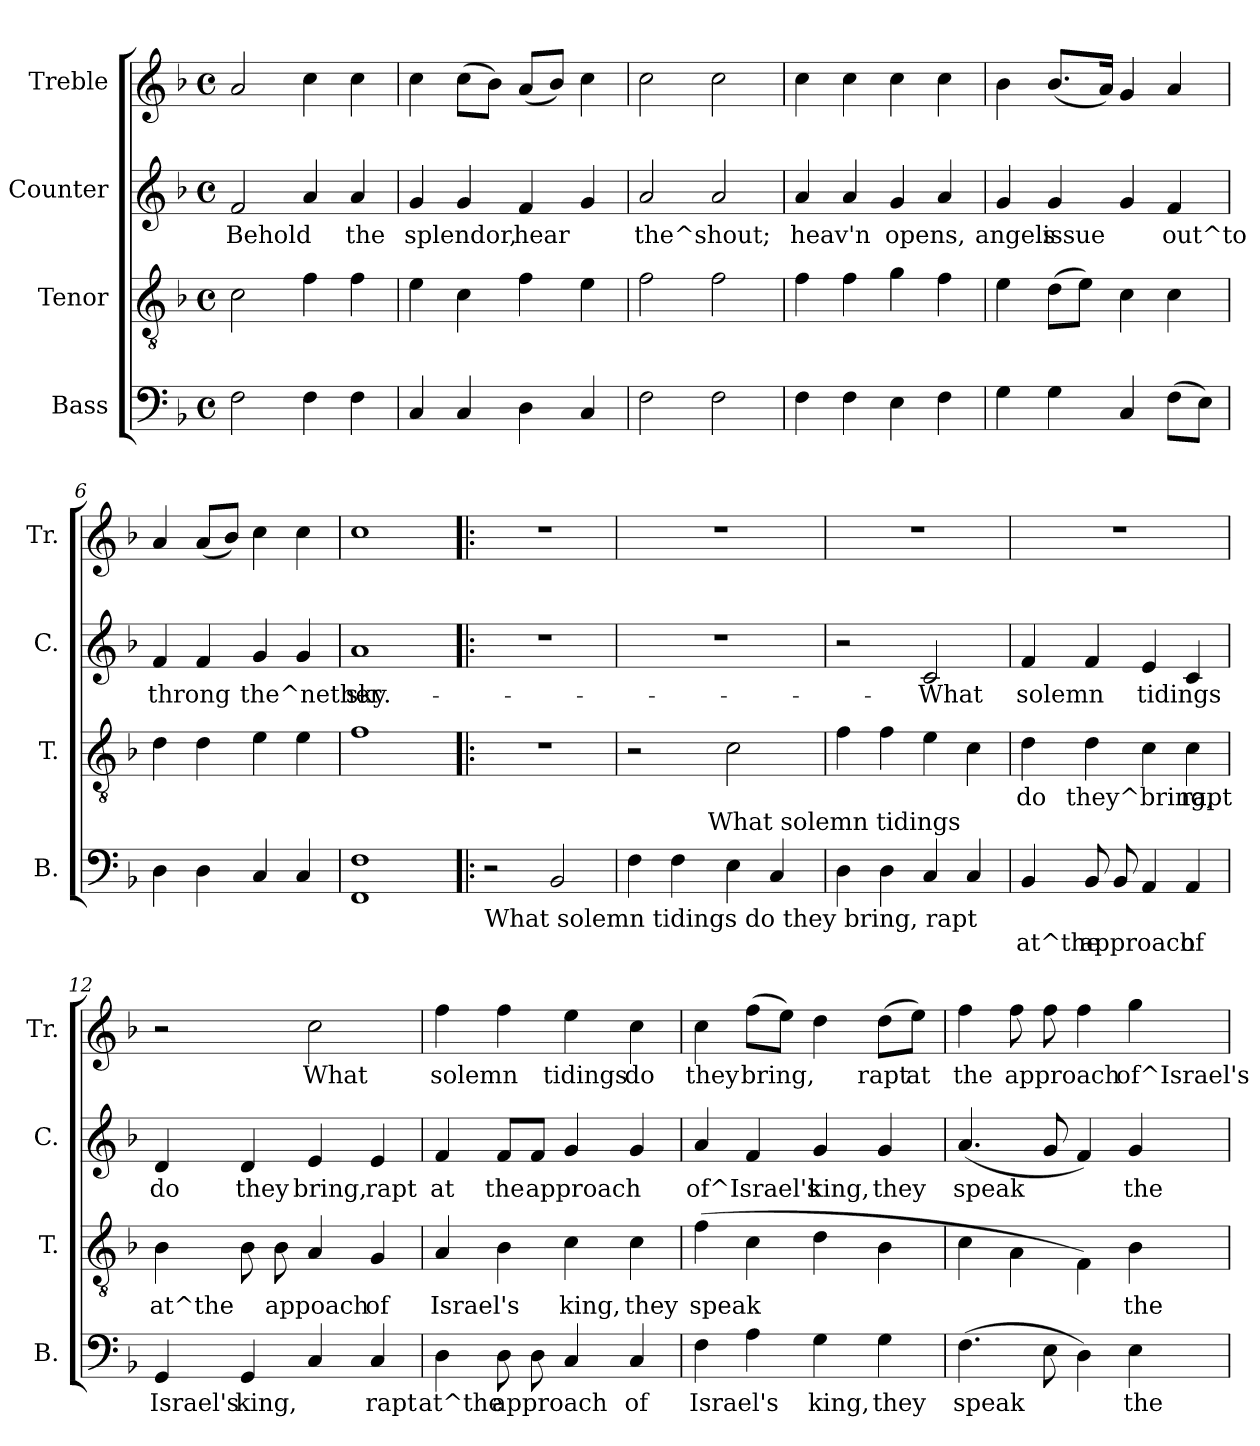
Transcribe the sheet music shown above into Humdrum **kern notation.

**kern	**text	**kern	**text	**kern	**text	**kern	**text
*part4	*part4	*part3	*part3	*part2	*part2	*part1	*part1
*staff4	*staff4	*staff3	*staff3	*staff2	*staff2	*staff1	*staff1
*I"Bass	*	*I"Tenor	*	*I"Counter	*	*I"Treble	*
*I'B.	*	*I'T.	*	*I'C.	*	*I'Tr.	*
!!LO:PB:g=z
*stria5	*	*stria5	*	*stria5	*	*stria5	*
*clefF4	*	*clefGv2	*	*clefG2	*	*clefG2	*
*k[b-]	*	*k[b-]	*	*k[b-]	*	*k[b-]	*
*F:	*	*F:	*	*F:	*	*F:	*
*M4/4	*	*M4/4	*	*M4/4	*	*M4/4	*
*met(c)	*	*met(c)	*	*met(c)	*	*met(c)	*
=1	=1	=1	=1	=1	=1	=1	=1
!	!LO:LY:b:rj	!	!LO:LY:b:rj	!	!LO:LY:b	!	!LO:LY:b:cj
2F\	.	2c\	.	2f/	Behold	2a/	.
!	!LO:LY:b:rj	!	!LO:LY:b:rj	!	!LO:LY:b	!	!LO:LY:b:cj
4F\	.	4f\	.	4a/	.	4cc\	.
!	!LO:LY:b:rj	!	!LO:LY:b:rj	!	!LO:LY:b	!	!LO:LY:b:cj
4F\	.	4f\	.	4a/	the	4cc\	.
=2	=2	=2	=2	=2	=2	=2	=2
!	!LO:LY:b:rj	!	!LO:LY:b:rj	!	!LO:LY:b	!	!LO:LY:b:cj
4C/	.	4e\	.	4g/	splendor,	4cc\	.
!	!LO:LY:b:rj	!	!LO:LY:b:rj	!	!LO:LY:b	!	!LO:LY:b:cj
4C/	.	4c\	.	4g/	.	(>8cc\L	.
!	!	!	!	!	!	!	!LO:LY:b:cj
.	.	.	.	.	.	8b-\J)	.
!	!LO:LY:b:rj	!	!LO:LY:b:rj	!	!LO:LY:b	!	!LO:LY:b:cj
4D\	.	4f\	.	4f/	hear	(<8a/L	.
!	!	!	!	!	!	!	!LO:LY:b:cj
.	.	.	.	.	.	8b-/J)	.
!	!LO:LY:b:rj	!	!LO:LY:b:rj	!	!LO:LY:b	!	!LO:LY:b:cj
4C/	.	4e\	.	4g/	.	4cc\	.
=3	=3	=3	=3	=3	=3	=3	=3
!	!LO:LY:b:rj	!	!LO:LY:b:rj	!	!LO:LY:b	!	!LO:LY:b:cj
2F\	.	2f\	.	2a/	the^shout;	2cc\	.
!	!LO:LY:b:rj	!	!LO:LY:b:rj	!	!LO:LY:b	!	!LO:LY:b:cj
2F\	.	2f\	.	2a/	.	2cc\	.
=4	=4	=4	=4	=4	=4	=4	=4
!	!LO:LY:b:rj	!	!LO:LY:b:rj	!	!LO:LY:b	!	!LO:LY:b:cj
4F\	.	4f\	.	4a/	heav'n	4cc\	.
!	!LO:LY:b:rj	!	!LO:LY:b:rj	!	!LO:LY:b	!	!LO:LY:b:cj
4F\	.	4f\	.	4a/	.	4cc\	.
!	!LO:LY:b:rj	!	!LO:LY:b:rj	!	!LO:LY:b	!	!LO:LY:b:cj
4E\	.	4g\	.	4g/	opens,	4cc\	.
!	!LO:LY:b:rj	!	!LO:LY:b:rj	!	!LO:LY:b	!	!LO:LY:b:cj
4F\	.	4f\	.	4a/	.	4cc\	.
=5	=5	=5	=5	=5	=5	=5	=5
!	!LO:LY:b:rj	!	!LO:LY:b:rj	!	!LO:LY:b	!	!LO:LY:b:cj
4G\	.	4e\	.	4g/	angels	4b->\	.
!	!LO:LY:b:rj	!	!LO:LY:b:rj	!	!LO:LY:b	!	!LO:LY:b:cj
4G\	.	(>8d\L	.	4g/	issue	(<8.b-/L	.
!	!	!	!LO:LY:b:rj	!	!	!	!
.	.	8e\J)	.	.	.	.	.
!	!	!	!	!	!	!	!LO:LY:b:cj
.	.	.	.	.	.	16a/J)	.
!	!LO:LY:b:rj	!	!LO:LY:b:rj	!	!LO:LY:b	!	!LO:LY:b:cj
4C/	.	4c\	.	4g/	.	4g/	.
!	!LO:LY:b:rj	!	!LO:LY:b:rj	!	!LO:LY:b	!	!LO:LY:b:cj
(>8F\L	.	4c\	.	4f/	out^to	4a/	.
!	!LO:LY:b:rj	!	!	!	!	!	!
8E\J)	.	.	.	.	.	.	.
=6	=6	=6	=6	=6	=6	=6	=6
!	!LO:LY:b:rj	!	!LO:LY:b:rj	!	!LO:LY:b	!	!LO:LY:b:cj
4D\	.	4d\	.	4f/	throng	4a/	.
!	!LO:LY:b:rj	!	!LO:LY:b:rj	!	!LO:LY:b	!	!LO:LY:b:cj
4D\	.	4d\	.	4f/	.	(<8a/L	.
!	!	!	!	!	!	!	!LO:LY:b:cj
.	.	.	.	.	.	8b-/J)	.
!	!LO:LY:b:rj	!	!LO:LY:b:rj	!	!LO:LY:b	!	!LO:LY:b:cj
4C/	.	4e\	.	4g/	the^nether	4cc\	.
!	!LO:LY:b:rj	!	!LO:LY:b:rj	!	!LO:LY:b	!	!LO:LY:b:cj
4C/	.	4e\	.	4g/	.	4cc\	.
=7	=7	=7	=7	=7	=7	=7	=7
!	!LO:LY:b:rj	!	!LO:LY:b:rj	!	!LO:LY:b	!	!LO:LY:b:cj
1F 1FF	.	1f	.	1a	sky.-	1cc	.
=8!|:	=8!|:	=8!|:	=8!|:	=8!|:	=8!|:	=8!|:	=8!|:
!LO:TX:b:t=What solemn tidings do they bring, rapt	!	!	!	!	!	!	!
2r	.	1r	.	1r	.	1r	.
!	!LO:LY:b:rj	!	!	!	!	!	!
2BB-/	.	.	.	.	.	.	.
=9	=9	=9	=9	=9	=9	=9	=9
!	!LO:LY:b:rj	!	!	!	!	!	!
*^	*	*	*	*	*	*	*
4F\	4..ryy	.	2r	.	1r	.	1r	.
!	!	!LO:LY:b:rj	!	!	!	!	!	!
4F\	.	.	.	.	.	.	.	.
!	!LO:TX:a:t=What solemn tidings	!	!	!	!	!	!	!
.	2ryy	.	.	.	.	.	.	.
!	!	!LO:LY:b:rj	!	!LO:LY:b:rj	!	!	!	!
4E\	.	.	2c\	.	.	.	.	.
!	!	!LO:LY:b:rj	!	!	!	!	!	!
4C/	.	.	.	.	.	.	.	.
.	16ryy	.	.	.	.	.	.	.
=10	=10	=10	=10	=10	=10	=10	=10	=10
!	!	!LO:LY:b:rj	!	!LO:LY:b:rj	!	!	!	!
*v	*v	*	*	*	*	*	*	*
4D\	.	4f\	.	2r	.	1r	.
!	!LO:LY:b:rj	!	!LO:LY:b:rj	!	!	!	!
4D\	.	4f\	.	.	.	.	.
!	!LO:LY:b:rj	!	!LO:LY:b:rj	!	!LO:LY:b	!	!
4C/	.	4e\	.	2c/	-What	.	.
!	!LO:LY:b:rj	!	!LO:LY:b:rj	!	!	!	!
4C/	.	4c\	.	.	.	.	.
!!LO:PB:g=z
=11	=11	=11	=11	=11	=11	=11	=11
!	!LO:LY:b:rj	!	!LO:LY:b:rj	!	!LO:LY:b	!	!
4BB-/	at^the	4d\	do	4f/	solemn	1r	.
!	!LO:LY:b:rj	!	!LO:LY:b:rj	!	!LO:LY:b	!	!
8BB-/	approach	4d\	they^bring,	4f/	.	.	.
!	!LO:LY:b:rj	!	!	!	!	!	!
8BB-/	.	.	.	.	.	.	.
!	!LO:LY:b:rj	!	!LO:LY:b:rj	!	!LO:LY:b	!	!
4AA/	.	4c\	.	4e/	tidings	.	.
!	!LO:LY:b:rj	!	!LO:LY:b:rj	!	!LO:LY:b	!	!
4AA/	of	4c\	rapt	4c/	.	.	.
=12	=12	=12	=12	=12	=12	=12	=12
!	!LO:LY:b:rj	!	!LO:LY:b:rj	!	!LO:LY:b	!	!
4GG/	Israel's	4B-\	at^the	4d/	do	2r	.
!	!LO:LY:b:rj	!	!LO:LY:b:rj	!	!LO:LY:b	!	!
4GG/	king,	8B-\	.	4d/	they	.	.
!	!	!	!LO:LY:b:rj	!	!	!	!
.	.	8B-\	appoach	.	.	.	.
!	!LO:LY:b:rj	!	!LO:LY:b:rj	!	!LO:LY:b	!	!LO:LY:b:cj
4C/	.	4A/	.	4e/	bring,	2cc\	What
!	!LO:LY:b:rj	!	!LO:LY:b:rj	!	!LO:LY:b	!	!
4C/	rapt	4G/	of	4e/	rapt	.	.
=13	=13	=13	=13	=13	=13	=13	=13
!	!LO:LY:b:rj	!	!LO:LY:b:rj	!	!LO:LY:b	!	!LO:LY:b:cj
4D\	at^the	4A/	Israel's	4f/	at	4ff\	solemn
!	!LO:LY:b:rj	!	!LO:LY:b:rj	!	!LO:LY:b	!	!LO:LY:b:cj
8D\	approach	4B-\	.	8f/L	the	4ff\	.
!	!LO:LY:b:rj	!	!	!	!LO:LY:b	!	!
8D\	.	.	.	8f/J	approach	.	.
!	!LO:LY:b:rj	!	!LO:LY:b:rj	!	!LO:LY:b	!	!LO:LY:b:cj
4C/	.	4c\	king,	4g/	.	4ee\	tidings
!	!LO:LY:b:rj	!	!LO:LY:b:rj	!	!LO:LY:b	!	!LO:LY:b:cj
4C/	of	4c\	they	4g/	.	4cc\	do
=14	=14	=14	=14	=14	=14	=14	=14
!	!LO:LY:b:rj	!	!LO:LY:b:rj	!	!LO:LY:b	!	!LO:LY:b:cj
4F\	Israel's	(>4f\	speak	4a/	of^Israel's	4cc\	they
!	!LO:LY:b:rj	!	!LO:LY:b:rj	!	!LO:LY:b	!	!LO:LY:b:cj
4A\	.	4c\	.	4f/	.	(>8ff\L	bring,
!	!	!	!	!	!	!	!LO:LY:b:cj
.	.	.	.	.	.	8ee\J)	.
!	!LO:LY:b:rj	!	!LO:LY:b:rj	!	!LO:LY:b	!	!LO:LY:b:cj
4G\	king,	4d\	.	4g/	king,	4dd\	.
!	!LO:LY:b:rj	!	!LO:LY:b:rj	!	!LO:LY:b	!	!LO:LY:b:cj
4G\	they	4B-\	.	4g/	they	(>8dd\L	rapt
!	!	!	!	!	!	!	!LO:LY:b:cj
.	.	.	.	.	.	8ee\J)	at
=15	=15	=15	=15	=15	=15	=15	=15
!	!LO:LY:b:rj	!	!LO:LY:b:rj	!	!LO:LY:b	!	!LO:LY:b:cj
(>4.F\	speak	4c\	.	(<4.a/	speak	4ff>\	the
!	!	!	!LO:LY:b:rj	!	!	!	!LO:LY:b:cj
.	.	4A\	.	.	.	8ff\	approach
!	!LO:LY:b:rj	!	!	!	!LO:LY:b	!	!LO:LY:b:cj
8E\	.	.	.	8g/	.	8ff\	.
!	!LO:LY:b:rj	!	!LO:LY:b:rj	!	!LO:LY:b	!	!LO:LY:b:cj
4D\)	.	4F\)	.	4f/)	.	4ff\	.
!	!LO:LY:b:rj	!	!LO:LY:b:rj	!	!LO:LY:b	!	!LO:LY:b:cj
4E\	the	4B-\	the	4g/	the	4gg\	of^Israel's
=	=	=	=	=	=	=	=
*-	*-	*-	*-	*-	*-	*-	*-
